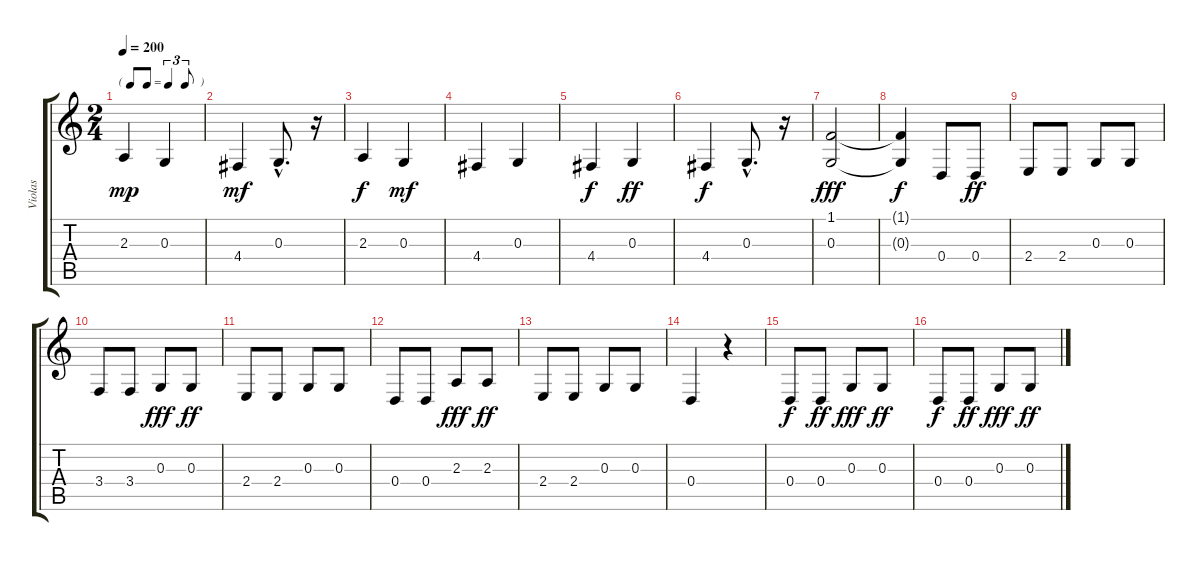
\track ("Violas" "Violas") {instrument stringensemble1}
\staff {score tabs}
\tuning (E4 B3 G3 D3 A2 E2) {hide}
\ts (2 4)
\tf triplet8th
\tempo 200
\clef g2
\ks c
2.3.4{dy mp} 0.3.4 |
4.4.4{dy mf} 0.3{hac}.8{d} r.16 |
2.3.4{dy f} 0.3.4{dy mf} |
4.4.4 0.3.4 |
4.4.4{dy f} 0.3.4{dy ff} |
4.4.4{dy f} 0.3{hac}.8{d} r.16 |
(1.1 0.3).2{dy fff} |
(1.1{t} 0.3{t}).4{dy f} 0.4.8 0.4.8{dy ff} |
2.4.8 2.4.8 0.3.8 0.3.8 |
3.4.8 3.4.8 0.3.8{dy fff} 0.3.8{dy ff} |
2.4.8 2.4.8 0.3.8 0.3.8 |
0.4.8 0.4.8 2.3.8{dy fff} 2.3.8{dy ff} |
2.4.8 2.4.8 0.3.8 0.3.8 |
0.4.4 r.4 |
0.4.8{dy f} 0.4.8{dy ff} 0.3.8{dy fff} 0.3.8{dy ff} |
0.4.8{dy f} 0.4.8{dy ff} 0.3.8{dy fff} 0.3.8{dy ff}
